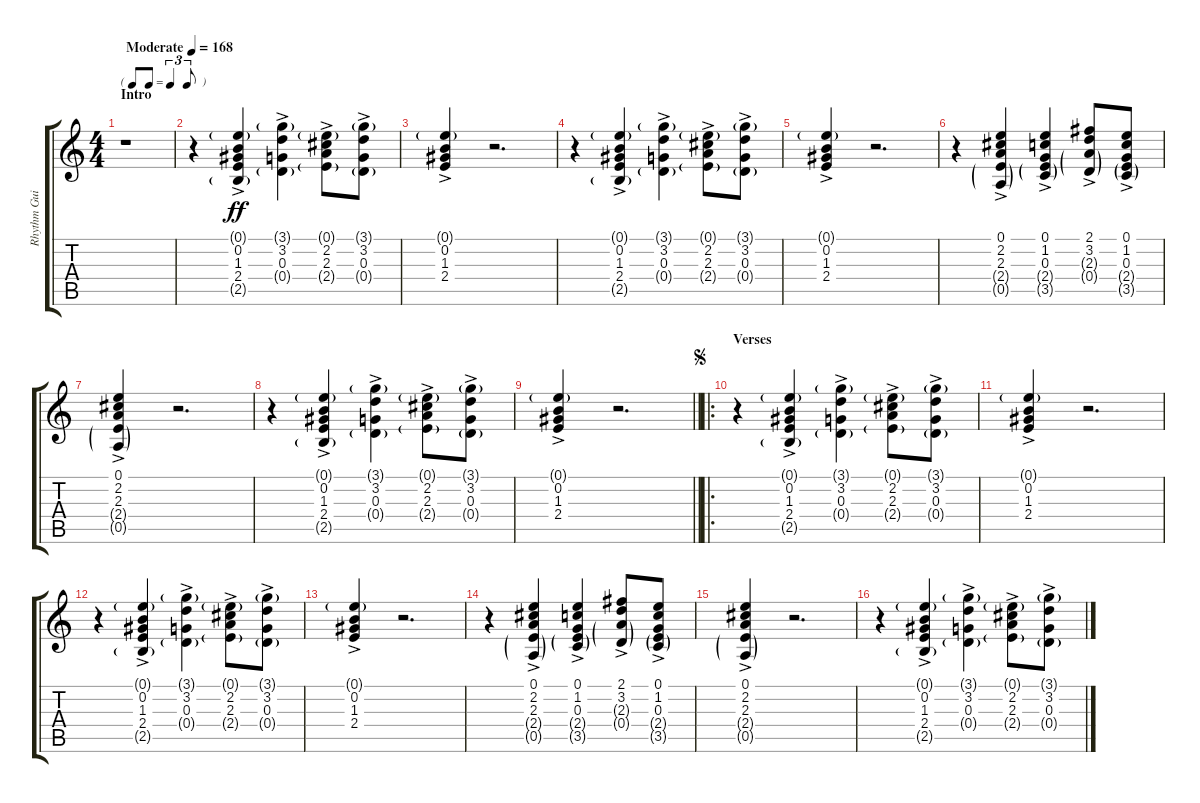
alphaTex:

\track ("Rhythm Guitar" "Rhythm Gui") {instrument overdrivenguitar}
\staff {score tabs}
\tuning (E4 B3 G3 D3 A2 E2) {hide}
\ts (4 4)
\tf triplet8th
\section ("" "Intro")
\tempo (168 "Moderate")
\clef g2
\ks c
r.1{dy ff instrument overdrivenguitar} |
r.4 (0.1{g} 0.2 1.3 2.4{ac} 2.5{g}).4 (3.1{g} 3.2 0.3{ac} 0.4{g}).4 (0.1{g} 2.2 2.3{ac} 2.4{g}).8 (3.1{g} 3.2 0.3{ac} 0.4{g}).8 |
(0.1{g} 0.2 1.3 2.4{ac}).4 r.2{d} |
r.4 (0.1{g} 0.2 1.3 2.4{ac} 2.5{g}).4 (3.1{g} 3.2 0.3{ac} 0.4{g}).4 (0.1{g} 2.2 2.3{ac} 2.4{g}).8 (3.1{g} 3.2 0.3{ac} 0.4{g}).8 |
(0.1{g} 0.2 1.3 2.4{ac}).4 r.2{d} |
r.4 (0.1 2.2 2.3{ac} 2.4{g} 0.5{g}).4 (0.1 1.2{ac} 0.3 2.4{g} 3.5{g}).4 (2.1 3.2{ac} 2.3{g} 0.4{g}).8 (0.1 1.2{ac} 0.3 2.4{g} 3.5{g}).8 |
(0.1 2.2{ac} 2.3 2.4{g} 0.5{g}).4 r.2{d} |
r.4 (0.1{g} 0.2 1.3 2.4{ac} 2.5{g}).4 (3.1{g} 3.2 0.3{ac} 0.4{g}).4 (0.1{g} 2.2 2.3{ac} 2.4{g}).8 (3.1{g} 3.2 0.3{ac} 0.4{g}).8 |
\barLineRight lightlight
(0.1{g} 0.2 1.3 2.4{ac}).4 r.2{d} |
\ro
\section ("" "Verses")
\jump segno
r.4 (0.1{g} 0.2 1.3 2.4{ac} 2.5{g}).4 (3.1{g} 3.2 0.3{ac} 0.4{g}).4 (0.1{g} 2.2 2.3{ac} 2.4{g}).8 (3.1{g} 3.2 0.3{ac} 0.4{g}).8 |
(0.1{g} 0.2 1.3 2.4{ac}).4 r.2{d} |
r.4 (0.1{g} 0.2 1.3 2.4{ac} 2.5{g}).4 (3.1{g} 3.2 0.3{ac} 0.4{g}).4 (0.1{g} 2.2 2.3{ac} 2.4{g}).8 (3.1{g} 3.2 0.3{ac} 0.4{g}).8 |
(0.1{g} 0.2 1.3 2.4{ac}).4 r.2{d} |
r.4 (0.1 2.2 2.3{ac} 2.4{g} 0.5{g}).4 (0.1 1.2{ac} 0.3 2.4{g} 3.5{g}).4 (2.1 3.2{ac} 2.3{g} 0.4{g}).8 (0.1 1.2{ac} 0.3 2.4{g} 3.5{g}).8 |
(0.1 2.2{ac} 2.3 2.4{g} 0.5{g}).4 r.2{d} |
r.4 (0.1{g} 0.2 1.3 2.4{ac} 2.5{g}).4 (3.1{g} 3.2 0.3{ac} 0.4{g}).4 (0.1{g} 2.2 2.3{ac} 2.4{g}).8 (3.1{g} 3.2 0.3{ac} 0.4{g}).8
